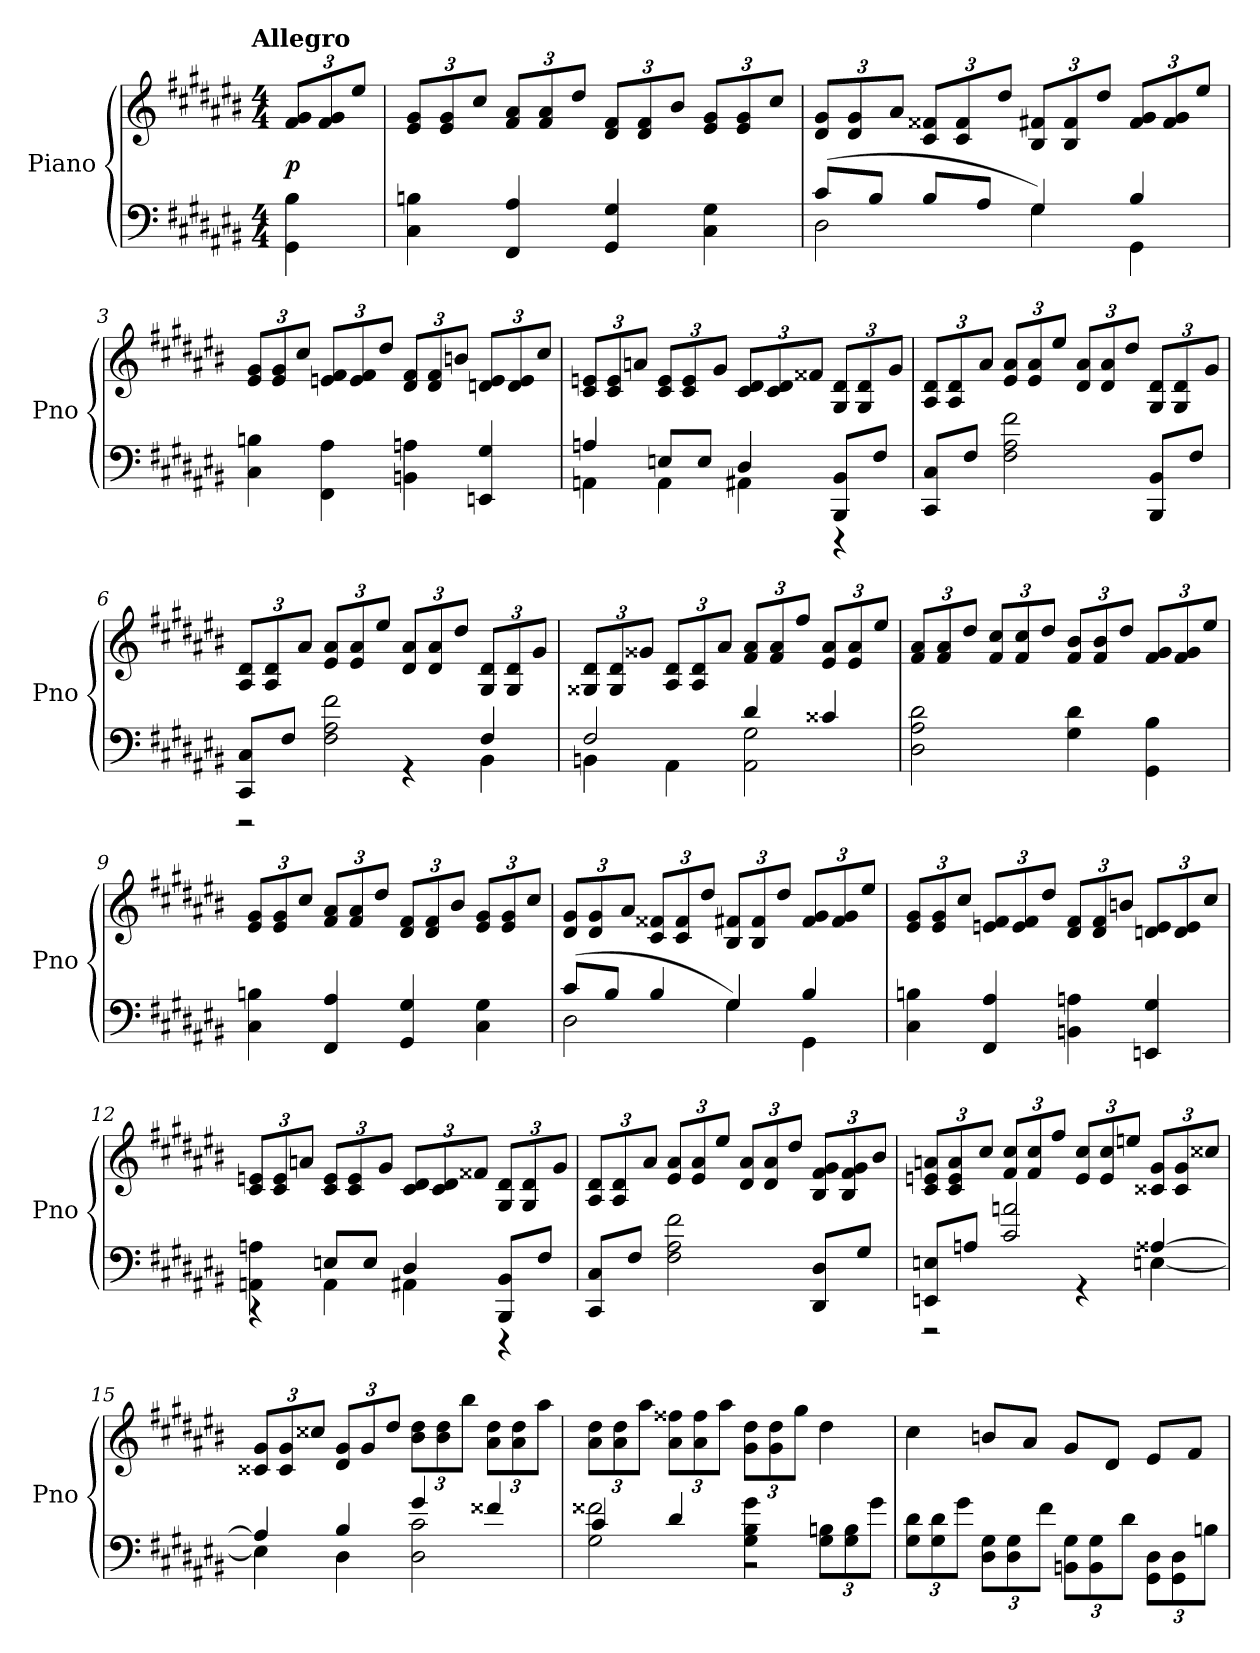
**kern	**kern	**dynam
*part1	*part1	*part1
*staff2	*staff1	*staff1/2
*I"Piano	*	*
*I'Pno	*	*
*clefF4	*clefG2	*
*k[f#c#g#d#a#e#b#]	*k[f#c#g#d#a#e#b#]	*
!!LO:TX:omd:t=Allegro
*M4/4	*M4/4	*
*MM168	*MM168	*
=	=	=
4GG#\ 4B#\	12f#/ 12g#/L	p
.	12f#/ 12g#/	.
.	12ee#/J	.
=1	=1	=1
4C#\ 4Bn\	12e#/ 12g#/L	.
.	12e#/ 12g#/	.
.	12cc#/J	.
4FF#/ 4A#/	12f#/ 12a#/L	.
.	12f#/ 12a#/	.
.	12dd#/J	.
4GG#/ 4G#/	12d#/ 12f#/L	.
.	12d#/ 12f#/	.
.	12b#/J	.
4C#\ 4G#\	12e#/ 12g#/L	.
.	12e#/ 12g#/	.
.	12cc#/J	.
=2	=2	=2
*^	*	*
(8c#/L	2D#\	12d#/ 12g#/L	.
.	.	12d#/ 12g#/	.
8B#/J	.	.	.
.	.	12a#/J	.
8B#/L	.	12c#/ 12f##X/L	.
.	.	12c#/ 12f##/	.
8A#/J	.	.	.
.	.	12dd#/J	.
4G#/)	4G#\	12B#/ 12f#X/L	.
.	.	12B#/ 12f#/	.
.	.	12dd#/J	.
4B#/	4GG#\	12f#/ 12g#/L	.
.	.	12f#/ 12g#/	.
.	.	12ee#/J	.
*v	*v	*	*
=3	=3	=3
4C#\ 4Bn\	12e#/ 12g#/L	.
.	12e#/ 12g#/	.
.	12cc#/J	.
4FF#\ 4A#\	12en/ 12f#/L	.
.	12e/ 12f#/	.
.	12dd#/J	.
4BBn\ 4An\	12d#/ 12f#/L	.
.	12d#/ 12f#/	.
.	12bn/J	.
4EEn/ 4G#/	12dn/ 12e/L	.
.	12d/ 12e/	.
.	12cc#/J	.
=4	=4	=4
*^	*	*
4An/	4AAn\	12c#/ 12en/L	.
.	.	12c#/ 12e/	.
.	.	12an/J	.
8En/L	4AA\	12c#/ 12e/L	.
.	.	12c#/ 12e/	.
8E/J	.	.	.
.	.	12g#/J	.
4D#/	4AA#X\	12c#/ 12d#/L	.
.	.	12c#/ 12d#/	.
.	.	12f##X/J	.
8BBB#/ 8BB#/L	4r	12G#/ 12d#/L	.
.	.	12G#/ 12d#/	.
8F#/J	.	.	.
.	.	12g#/J	.
*v	*v	*	*
=5	=5	=5
8CC#/ 8C#/L	12A#/ 12d#/L	.
.	12A#/ 12d#/	.
8F#/J	.	.
.	12a#/J	.
2F#\ 2A#\ 2f#\	12e#/ 12a#/L	.
.	12e#/ 12a#/	.
.	12ee#/J	.
.	12d#/ 12a#/L	.
.	12d#/ 12a#/	.
.	12dd#/J	.
8BBB#/ 8BB#/L	12G#/ 12d#/L	.
.	12G#/ 12d#/	.
8F#/J	.	.
.	12g#/J	.
=6	=6	=6
*^	*	*
8CC#/ 8C#/L	2r	12A#/ 12d#/L	.
.	.	12A#/ 12d#/	.
8F#/J	.	.	.
.	.	12a#/J	.
2F#\ 2A#\ 2f#\	.	12e#/ 12a#/L	.
.	.	12e#/ 12a#/	.
.	.	12ee#/J	.
.	4r	12d#/ 12a#/L	.
.	.	12d#/ 12a#/	.
.	.	12dd#/J	.
4F#/	4BB#\	12G#/ 12d#/L	.
.	.	12G#/ 12d#/	.
.	.	12g#/J	.
=7	=7	=7	=7
2F#/	4BBn\	12G##X/ 12d#/L	.
.	.	12G##/ 12d#/	.
.	.	12g##X/J	.
.	4AA#\	12A#/ 12d#/L	.
.	.	12A#/ 12d#/	.
.	.	12a#/J	.
4d#/	2AA#\ 2G#\	12f#/ 12a#/L	.
.	.	12f#/ 12a#/	.
.	.	12ff#/J	.
4c##X/	.	12e#/ 12a#/L	.
.	.	12e#/ 12a#/	.
.	.	12ee#/J	.
*v	*v	*	*
=8	=8	=8
2D#\ 2A#\ 2d#\	12f#/ 12a#/L	.
.	12f#/ 12a#/	.
.	12dd#/J	.
.	12f#/ 12cc#/L	.
.	12f#/ 12cc#/	.
.	12dd#/J	.
4G#\ 4d#\	12f#/ 12b#/L	.
.	12f#/ 12b#/	.
.	12dd#/J	.
4GG#\ 4B#\	12f#/ 12g#/L	.
.	12f#/ 12g#/	.
.	12ee#/J	.
=9	=9	=9
4C#\ 4Bn\	12e#/ 12g#/L	.
.	12e#/ 12g#/	.
.	12cc#/J	.
4FF#/ 4A#/	12f#/ 12a#/L	.
.	12f#/ 12a#/	.
.	12dd#/J	.
4GG#/ 4G#/	12d#/ 12f#/L	.
.	12d#/ 12f#/	.
.	12b#/J	.
4C#\ 4G#\	12e#/ 12g#/L	.
.	12e#/ 12g#/	.
.	12cc#/J	.
=10	=10	=10
*^	*	*
(8c#/L	2D#\	12d#/ 12g#/L	.
.	.	12d#/ 12g#/	.
8B#/J	.	.	.
.	.	12a#/J	.
4B#/	.	12c#/ 12f##X/L	.
.	.	12c#/ 12f##/	.
.	.	12dd#/J	.
4G#/	4G#\)	12B#/ 12f#X/L	.
.	.	12B#/ 12f#/	.
.	.	12dd#/J	.
4B#/	4GG#\	12f#/ 12g#/L	.
.	.	12f#/ 12g#/	.
.	.	12ee#/J	.
*v	*v	*	*
=11	=11	=11
4C#\ 4Bn\	12e#/ 12g#/L	.
.	12e#/ 12g#/	.
.	12cc#/J	.
4FF#/ 4A#/	12en/ 12f#/L	.
.	12e/ 12f#/	.
.	12dd#/J	.
4BBn\ 4An\	12d#/ 12f#/L	.
.	12d#/ 12f#/	.
.	12bn/J	.
4EEn/ 4G#/	12dn/ 12e/L	.
.	12d/ 12e/	.
.	12cc#/J	.
=12	=12	=12
*^	*	*
4AAn\ 4An\	4r	12c#/ 12en/L	.
.	.	12c#/ 12e/	.
.	.	12an/J	.
8En/L	4AA\	12c#/ 12e/L	.
.	.	12c#/ 12e/	.
8E/J	.	.	.
.	.	12g#/J	.
4D#/	4AA#X\	12c#/ 12d#/L	.
.	.	12c#/ 12d#/	.
.	.	12f##X/J	.
8BBB#/ 8BB#/L	4r	12G#/ 12d#/L	.
.	.	12G#/ 12d#/	.
8F#/J	.	.	.
.	.	12g#/J	.
*v	*v	*	*
=13	=13	=13
8CC#/ 8C#/L	12A#/ 12d#/L	.
.	12A#/ 12d#/	.
8F#/J	.	.
.	12a#/J	.
2F#\ 2A#\ 2f#\	12e#/ 12a#/L	.
.	12e#/ 12a#/	.
.	12ee#/J	.
.	12d#/ 12a#/L	.
.	12d#/ 12a#/	.
.	12dd#/J	.
8DD#/ 8D#/L	12B#/ 12f#/ 12g#/L	.
.	12B#/ 12f#/ 12g#/	.
8G#/J	.	.
.	12b#/J	.
=14	=14	=14
*^	*	*
8EEn/ 8En/L	2r	12c#/ 12en/ 12an/L	.
.	.	12c#/ 12e/ 12a/	.
8An/J	.	.	.
.	.	12cc#/J	.
2c#/ 2an/	.	12f#/ 12cc#/L	.
.	.	12f#/ 12cc#/	.
.	.	12ff#/J	.
.	4r	12e/ 12cc#/L	.
.	.	12e/ 12cc#/	.
.	.	12een/J	.
[4A##X/	[4En\	12c##X/ 12g#/L	.
.	.	12c##/ 12g#/	.
.	.	12cc##X/J	.
=15	=15	=15	=15
4A##/]	4En\]	12c##X/ 12g#/L	.
.	.	12c##/ 12g#/	.
.	.	12cc##X/J	.
4B#/	4D#\	12d#/ 12g#/L	.
.	.	12g#/	.
.	.	12dd#/J	.
4g#/	2D#\ 2c#\	12b#\ 12dd#\L	.
.	.	12b#\ 12dd#\	.
.	.	12bb#\J	.
4f##X/	.	12a#\ 12dd#\L	.
.	.	12a#\ 12dd#\	.
.	.	12aa#\J	.
=16	=16	=16	=16
2G#\ 2f##X\	4c#/	12a#\ 12dd#\L	.
.	.	12a#\ 12dd#\	.
.	.	12aa#\J	.
.	4d#/	12a#\ 12ff##X\L	.
.	.	12a#\ 12ff##\	.
.	.	12aa#\J	.
4G#\ 4B#\ 4g#\	2r	12g#\ 12dd#\L	.
.	.	12g#\ 12dd#\	.
.	.	12gg#\J	.
12G#\ 12Bn\L	.	4dd#\	.
12G#\ 12B\	.	.	.
12g#\J	.	.	.
*v	*v	*	*
=17	=17	=17
12G#\ 12d#\L	4cc#\	.
12G#\ 12d#\	.	.
12g#\J	.	.
12D#\ 12G#\L	8bn/L	.
12D#\ 12G#\	.	.
.	8a#/J	.
12f#\J	.	.
12BBn\ 12G#\L	8g#/L	.
12BB\ 12G#\	.	.
.	8d#/J	.
12d#\J	.	.
12GG#\ 12D#\L	8e#/L	.
12GG#\ 12D#\	.	.
.	8f#/J	.
12Bn\J	.	.
=	=	=
*-	*-	*-
